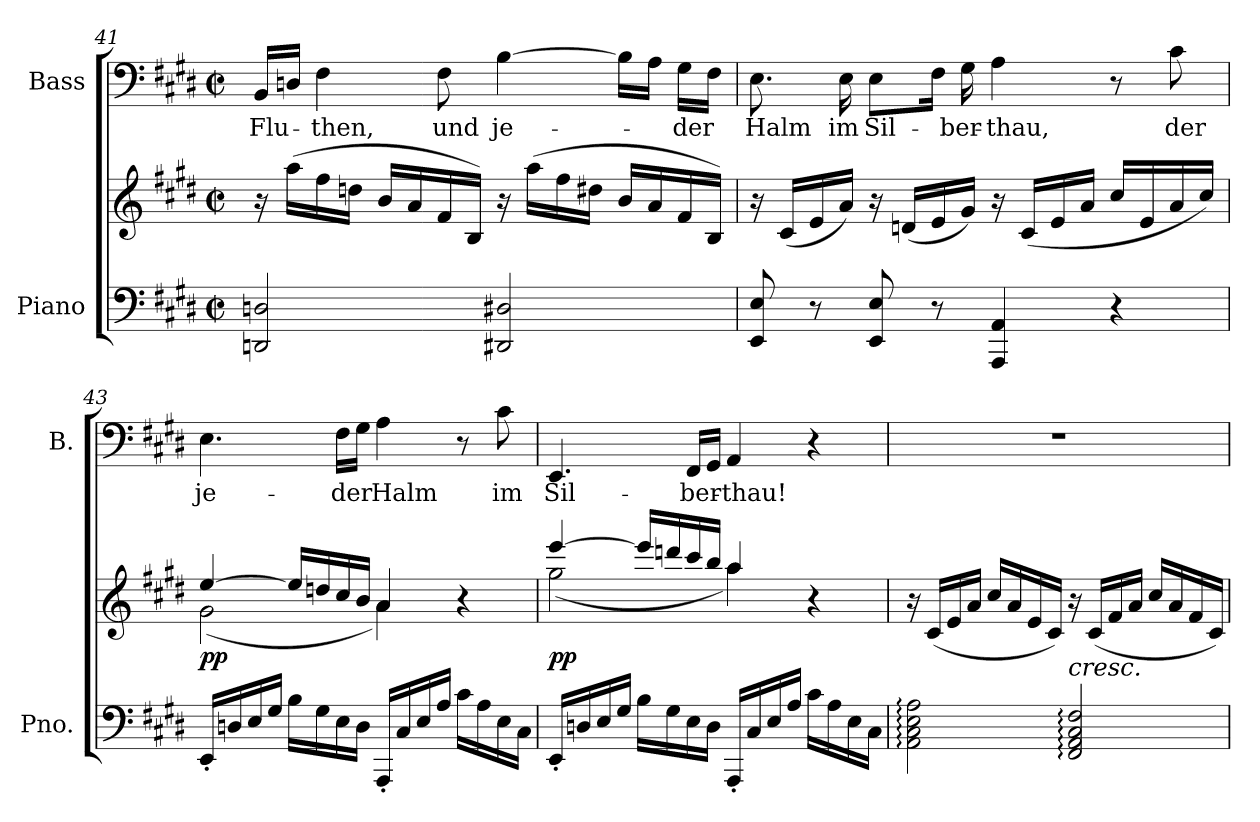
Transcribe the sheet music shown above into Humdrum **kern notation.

**kern	**kern	**dynam	**kern	**text
*part2	*part2	*part2	*part1	*part1
*staff3	*staff2	*staff2/3	*staff1	*staff1
*I"Piano	*	*	*I"Bass	*
*I'Pno.	*	*	*I'B.	*
!!LO:PB:g=z
*clefF4	*clefG2	*	*clefF4	*
*k[f#c#g#d#]	*k[f#c#g#d#]	*	*k[f#c#g#d#]	*
*E:	*E:	*	*E:	*
*M2/2	*M2/2	*	*M2/2	*
*met(c|)	*met(c|)	*	*met(c|)	*
=41	=41	=41	=41	=41
!	!	!	!	!LO:LY:b:color=#000000
2DDni/ 2Dni	16r	.	16BBi/LL	Flu-
.	(16aai\LL	.	16Dni/JJ	.
!	!	!	!	!LO:LY:b:color=#000000
.	16ff#i\	.	4F#i\	-then,
.	16ddni\JJ	.	.	.
.	16bi/LL	.	.	.
.	16ai/	.	.	.
!	!	!	!	!LO:LY:b:color=#000000
.	16f#i/	.	8F#i\	und
.	16Bi/JJ)	.	.	.
!	!	!	!	!LO:LY:b:color=#000000
2DD#Xi/ 2D#Xi	16r	.	[>4Bi\	je-
.	(16aai\LL	.	.	.
.	16ff#i\	.	.	.
.	16dd#Xi\JJ	.	.	.
.	16bi/LL	.	16Bi\LL]	.
.	16ai/	.	16Ai\JJ	.
!	!	!	!	!LO:LY:b:color=#000000
.	16f#i/	.	16G#i\LL	-der
.	16Bi/JJ)	.	16F#i\JJ	.
=42	=42	=42	=42	=42
!	!	!	!	!LO:LY:b:color=#000000
8EEi/ 8Ei	16r	.	8.Ei\	Halm
.	(16c#i/LL	.	.	.
8r	16ei/	.	.	.
!	!	!	!	!LO:LY:b:color=#000000
.	16ai/JJ)	.	16Ei\	im
!	!	!	!	!LO:LY:b:color=#000000
8EEi/ 8Ei	16r	.	8Ei\L	Sil-
.	(16dni/LL	.	.	.
8r	16ei/	.	16F#i\Jk	.
!	!	!	!	!LO:LY:b:color=#000000
.	16g#i/JJ)	.	16G#i\	-ber-
!	!	!	!	!LO:LY:b:color=#000000
4AAAi/ 4AAi	16r	.	4Ai\	-thau,
.	(16c#i/LL	.	.	.
.	16ei/	.	.	.
.	16ai/JJ	.	.	.
4r	16cc#i/LL	.	8r	.
.	16ei/	.	.	.
!	!	!	!	!LO:LY:b:color=#000000
.	16ai/	.	8c#i\	der
.	16cc#i/JJ)	.	.	.
!!LO:LB:g=z
=43	=43	=43	=43	=43
*	*^	*	*	*
!	!	!	!	!	!LO:LY:b:color=#000000
16EE'i/LL	[>4eei/	(2g#i\	pp	4.Ei\	je-
16Dni/	.	.	.	.	.
16Ei/	.	.	.	.	.
16G#i/JJ	.	.	.	.	.
16Bi\LL	16eei/LL]	.	.	.	.
16G#i\	16ddni/	.	.	.	.
!	!	!	!	!	!LO:LY:b:color=#000000
16Ei\	16cc#i/	.	.	16F#i\LL	-der
16Di\JJ	16bi/JJ	.	.	16G#i\JJ	.
!	!	!	!	!	!LO:LY:b:color=#000000
16AAA'i/LL	4ai/	4ai\)	.	4Ai\	Halm
16C#i/	.	.	.	.	.
16Ei/	.	.	.	.	.
16Ai/JJ	.	.	.	.	.
16c#i\LL	4r	4ryy	.	8r	.
16Ai\	.	.	.	.	.
!	!	!	!	!	!LO:LY:b:color=#000000
16Ei\	.	.	.	8c#i\	im
16C#i\JJ	.	.	.	.	.
=44	=44	=44	=44	=44	=44
!	!	!	!	!	!LO:LY:b:color=#000000
16EE'i/LL	[>4eeei/	(2gg#i\	pp	4.EEi/	Sil-
16Dni/	.	.	.	.	.
16Ei/	.	.	.	.	.
16G#i/JJ	.	.	.	.	.
16Bi\LL	16eeei/LL]	.	.	.	.
16G#i\	16dddni/	.	.	.	.
!	!	!	!	!	!LO:LY:b:color=#000000
16Ei\	16ccc#i/	.	.	16FF#i/LL	-ber-
16Di\JJ	16bbi/JJ	.	.	16GG#i/JJ	.
!	!	!	!	!	!LO:LY:b:color=#000000
16AAA'i/LL	4aai/	4aai\)	.	4AAi/	-thau!
16C#i/	.	.	.	.	.
16Ei/	.	.	.	.	.
16Ai/JJ	.	.	.	.	.
16c#i\LL	4r	4ryy	.	4r	.
16Ai\	.	.	.	.	.
16Ei\	.	.	.	.	.
16C#i\JJ	.	.	.	.	.
*	*v	*v	*	*	*
!!LO:LB:g=z
=45	=45	=45	=45	=45
2AAi\: 2C#i: 2Ei: 2Ai:	16r	.	1r	.
.	(16c#i/LL	.	.	.
.	16ei/	.	.	.
.	16ai/JJ	.	.	.
.	16cc#i/LL	.	.	.
.	16ai/	.	.	.
.	16ei/	.	.	.
.	16c#i/JJ)	.	.	.
!	!LO:TX:b:i:t=cresc.	!	!	!
2FF#i/: 2AAi: 2C#i: 2F#i:	16r	.	.	.
.	(16c#i/LL	.	.	.
.	16f#i/	.	.	.
.	16ai/JJ	.	.	.
.	16cc#i/LL	.	.	.
.	16ai/	.	.	.
.	16f#i/	.	.	.
.	16c#i/JJ)	.	.	.
=	=	=	=	=
*-	*-	*-	*-	*-
